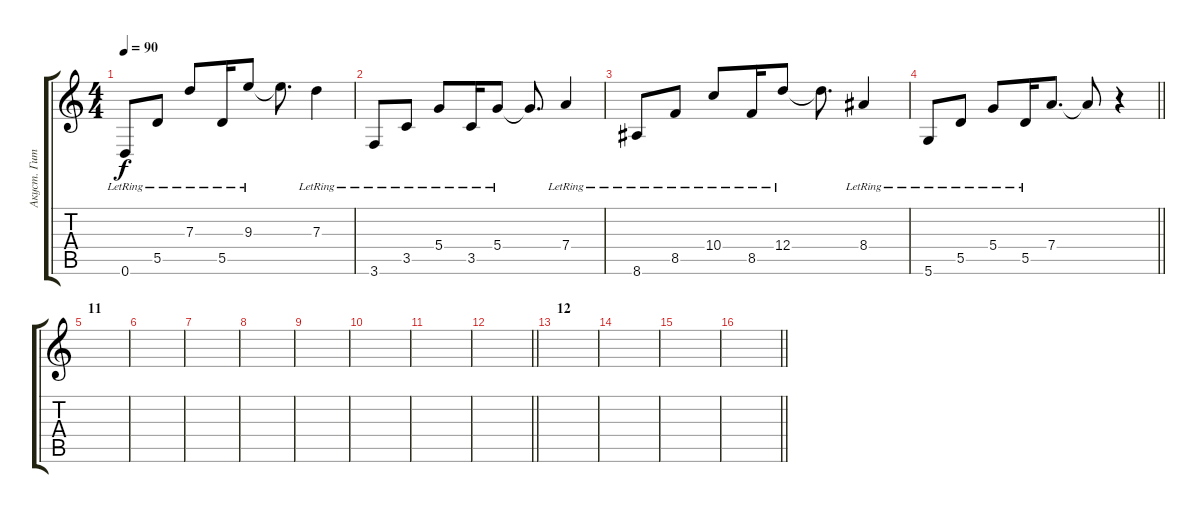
\track ("Акуст. Гитара" "Акуст. Гит") {instrument acousticguitarsteel}
\staff {score tabs}
\tuning (E4 B3 G3 D3 A2 D2) {hide}
\ts (4 4)
\tempo 90
\clef g2
\ks c
0.6{lr}.8{dy f} 5.5{lr}.8 7.3{lr}.8 5.5{lr}.16 9.3{lr}.8 9.3{t}.8{d} 7.3{lr}.4 |
3.6{lr}.8 3.5{lr}.8 5.4{lr}.8 3.5{lr}.16 5.4{lr}.8 5.4{t}.8{d} 7.4{lr}.4 |
8.6{lr}.8 8.5{lr}.8 10.4{lr}.8 8.5{lr}.16 12.4{lr}.8 12.4{t}.8{d} 8.4{lr}.4 |
\barLineRight lightlight
5.6{lr}.8 5.5{lr}.8 5.4{lr}.8 5.5{lr}.16 7.4.8{d} 7.4{t}.8 r.4 |
\section ("" "11")
|
|
|
|
|
|
|
\barLineRight lightlight
|
\section ("" "12")
|
|
|
\barLineRight lightlight
